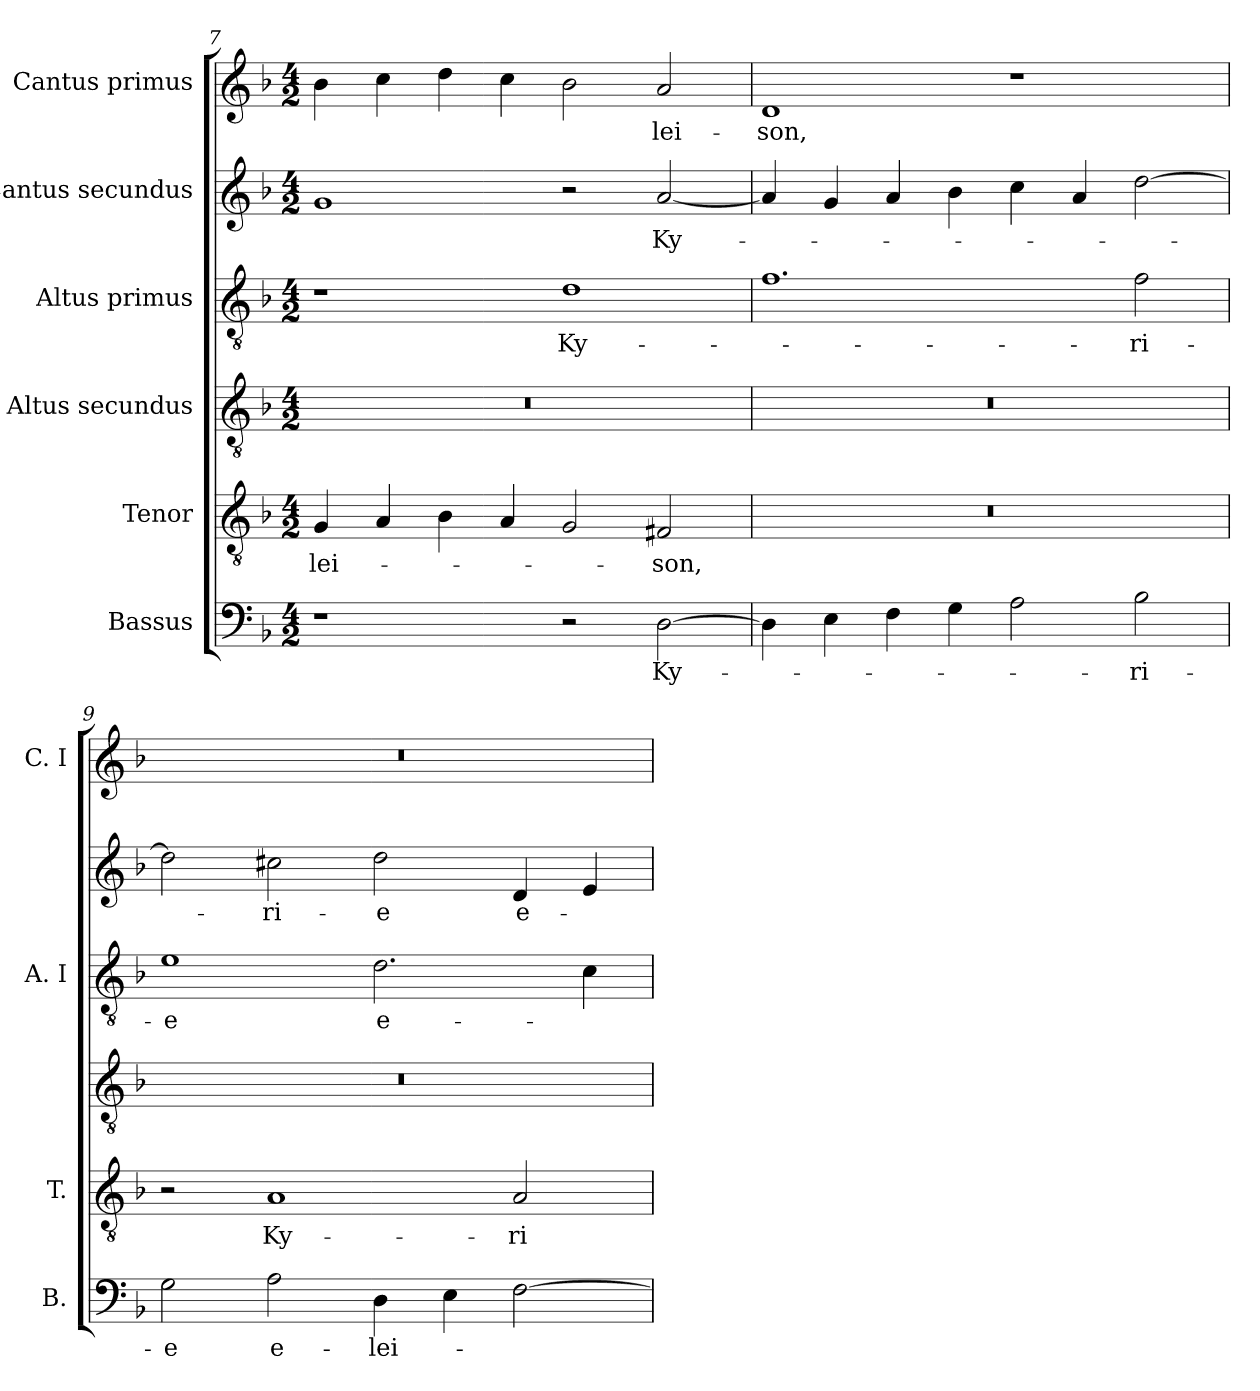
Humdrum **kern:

**kern	**text	**kern	**text	**kern	**kern	**text	**kern	**text	**kern	**text
*part6	*part6	*part5	*part5	*part4	*part3	*part3	*part2	*part2	*part1	*part1
*staff6	*staff6	*staff5	*staff5	*staff4	*staff3	*staff3	*staff2	*staff2	*staff1	*staff1
*I"Bassus	*	*I"Tenor	*	*I"Altus secundus	*I"Altus primus	*	*I"Cantus secundus	*	*I"Cantus primus	*
*I'B.	*	*I'T.	*	*	*I'A. I	*	*	*	*I'C. I	*
*clefF4	*	*clefGv2	*	*clefGv2	*clefGv2	*	*clefG2	*	*clefG2	*
*	*	*ITrd7c12	*	*ITrd7c12	*ITrd7c12	*	*	*	*	*
*k[b-]	*	*k[b-]	*	*k[b-]	*k[b-]	*	*k[b-]	*	*k[b-]	*
*d:	*	*d:	*	*d:	*d:	*	*d:	*	*d:	*
*M4/2	*	*M4/2	*	*M4/2	*M4/2	*	*M4/2	*	*M4/2	*
=7	=7	=7	=7	=7	=7	=7	=7	=7	=7	=7
!	!	!	!LO:LY:b:color=#000000	!LO:N:vis=1	!	!	!	!	!	!
1r	.	4GGi/	-lei-	0r	1r	.	1gi	.	4b-i\	.
.	.	4AAi/	.	.	.	.	.	.	4cci\	.
.	.	4BB-i\	.	.	.	.	.	.	4ddi\	.
.	.	4AAi/	.	.	.	.	.	.	4cci\	.
!	!	!	!	!	!	!LO:LY:b:color=#000000	!	!	!	!
2r	.	2GGi/	.	.	1Di	Ky-	2r	.	2b-i\	.
!	!LO:LY:b:color=#000000	!	!	!	!	!	!	!	!	!
!	!	!	!LO:LY:b:color=#000000	!	!	!	!	!	!	!
!	!	!	!	!	!	!	!	!LO:LY:b:color=#000000	!	!
!	!	!	!	!	!	!	!	!	!	!LO:LY:b:color=#000000
[2Di\	Ky-	2FF#Xi/	-son,	.	.	.	[2ai/	Ky-	2ai/	-lei-
=8	=8	=8	=8	=8	=8	=8	=8	=8	=8	=8
!	!	!LO:N:vis=1	!	!LO:N:vis=1	!	!	!	!	!	!
!	!	!	!	!	!	!	!	!	!	!LO:LY:b:color=#000000
4Di\]	.	0r	.	0r	1.Fi	.	4ai/]	.	1di	-son,
4Ei\	.	.	.	.	.	.	4gi/	.	.	.
4Fi\	.	.	.	.	.	.	4ai/	.	.	.
4Gi\	.	.	.	.	.	.	4b-i\	.	.	.
2Ai\	.	.	.	.	.	.	4cci\	.	1r	.
.	.	.	.	.	.	.	4ai/	.	.	.
!	!LO:LY:b:color=#000000	!	!	!	!	!	!	!	!	!
!	!	!	!	!	!	!LO:LY:b:color=#000000	!	!	!	!
2B-i\	-ri-	.	.	.	2Fi\	-ri-	[2ddi\	.	.	.
=9	=9	=9	=9	=9	=9	=9	=9	=9	=9	=9
!	!LO:LY:b:color=#000000	!	!	!LO:N:vis=1	!	!	!	!	!	!
!	!	!	!	!	!	!LO:LY:b:color=#000000	!	!	!LO:N:vis=1	!
2Gi\	-e	2r	.	0r	1Ei	-e	2ddi\]	.	0r	.
!	!LO:LY:b:color=#000000	!	!	!	!	!	!	!	!	!
!	!	!	!LO:LY:b:color=#000000	!	!	!	!	!	!	!
!	!	!	!	!	!	!	!	!LO:LY:b:color=#000000	!	!
2Ai\	e-	1AAi	Ky-	.	.	.	2cc#Xi\	-ri-	.	.
!	!LO:LY:b:color=#000000	!	!	!	!	!	!	!	!	!
!	!	!	!	!	!	!LO:LY:b:color=#000000	!	!	!	!
!	!	!	!	!	!	!	!	!LO:LY:b:color=#000000	!	!
4Di\	-lei-	.	.	.	2.Di\	e-	2ddi\	-e	.	.
4Ei\	.	.	.	.	.	.	.	.	.	.
!	!	!	!LO:LY:b:color=#000000	!	!	!	!	!	!	!
!	!	!	!	!	!	!	!	!LO:LY:b:color=#000000	!	!
[2Fi\	.	2AAi/	-ri-	.	.	.	4di/	e-	.	.
.	.	.	.	.	4Ci\	.	4ei/	.	.	.
=	=	=	=	=	=	=	=	=	=	=
*-	*-	*-	*-	*-	*-	*-	*-	*-	*-	*-
